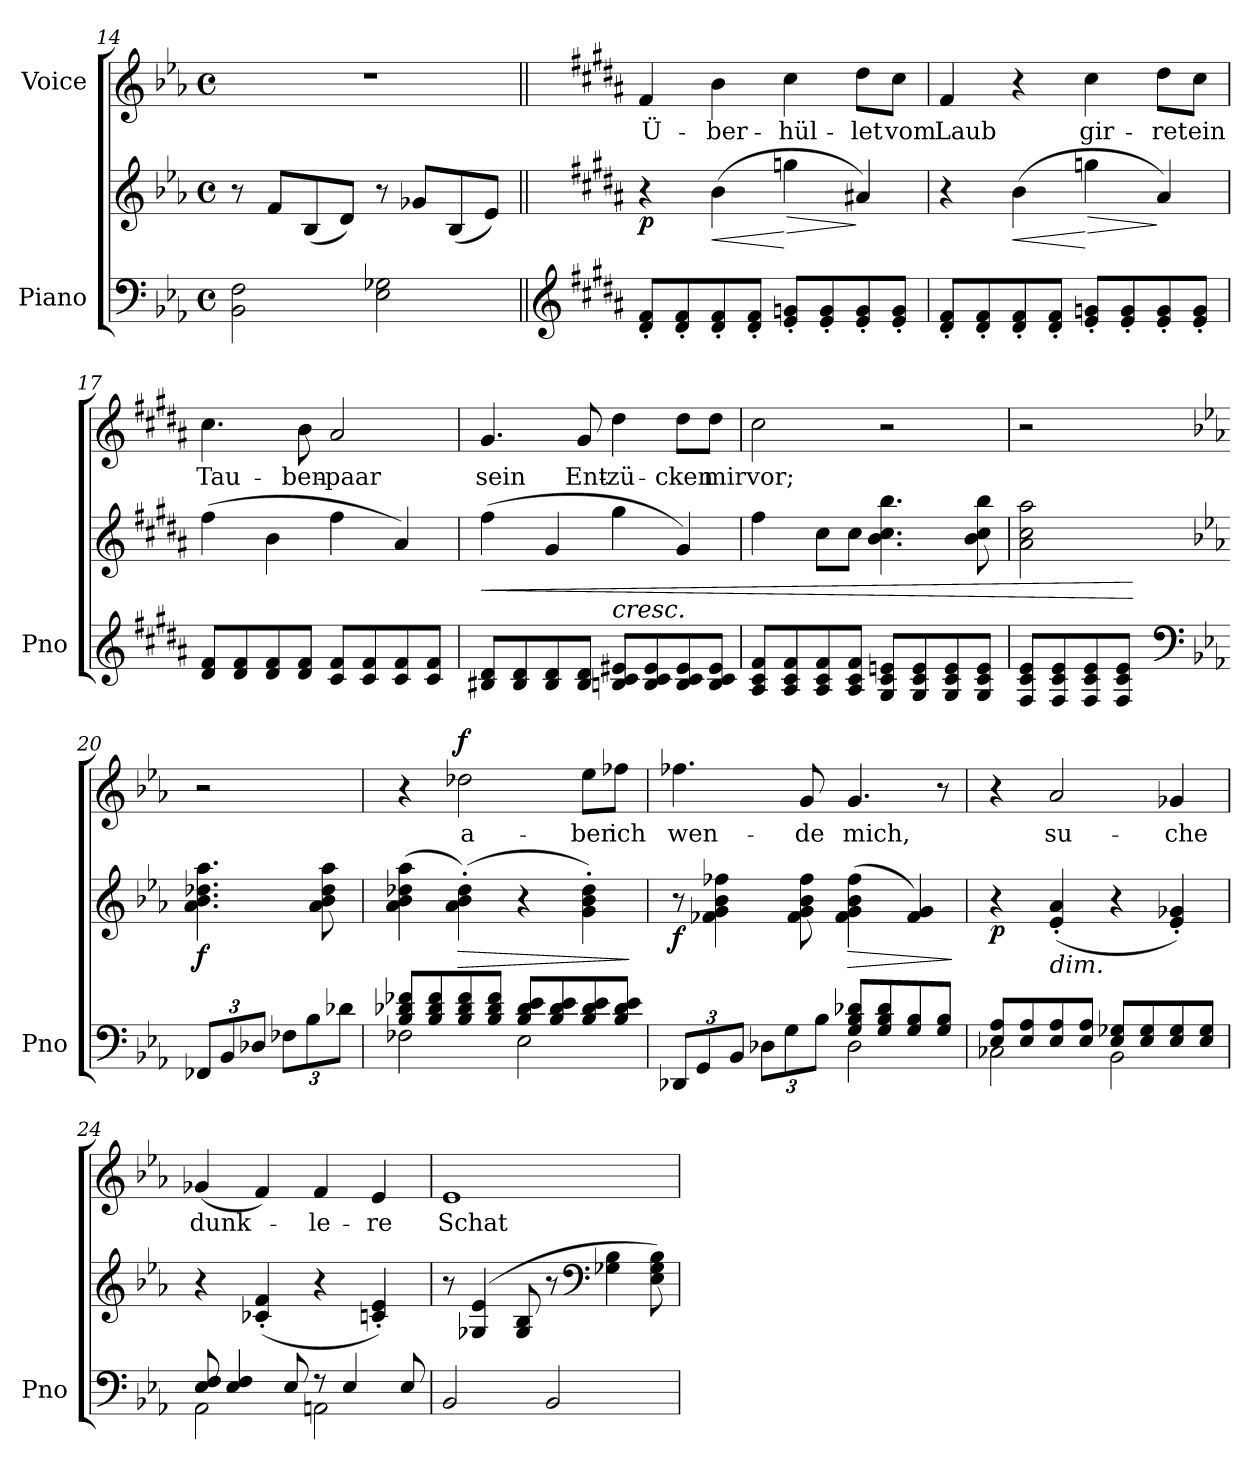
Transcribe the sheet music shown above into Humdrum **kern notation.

**kern	**kern	**dynam	**kern	**text	**dynam
*part2	*part2	*part2	*part1	*part1	*part1
*staff3	*staff2	*staff2/3	*staff1	*staff1	*staff1
*I"Piano	*	*	*I"Voice	*	*
*I'Pno	*	*	*	*	*
*clefF4	*clefG2	*	*clefG2	*	*
*k[b-e-a-]	*k[b-e-a-]	*	*k[b-e-a-]	*	*
*M4/4	*M4/4	*	*M4/4	*	*
*met(c)	*met(c)	*	*met(c)	*	*
=14	=14	=14	=14	=14	=14
2BB-\ 2F\	8r	.	1r	.	.
.	8f/L	.	.	.	.
.	(<8B-/	.	.	.	.
.	8d/J)	.	.	.	.
2E-\ 2G-X\	8r	.	.	.	.
.	8g-X/L	.	.	.	.
.	(<8B-/	.	.	.	.
.	8e-/J)	.	.	.	.
!!LO:PB:g=z
=15||	=15||	=15||	=15||	=15||	=15||
*clefG2	*	*	*	*	*
*k[f#c#g#d#a#]	*k[f#c#g#d#a#]	*	*k[f#c#g#d#a#]	*	*
!	!	!LO:DY:b	!	!LO:LY:b	!
8d#/' 8f#/'L	4r	p	4f#/	Ü-	.
8d#/' 8f#/'	.	.	.	.	.
!	!	!LO:HP:b	!	!LO:LY:b	!
8d#/' 8f#/'	(>4b\	<	4b\	-ber-	.
8d#/' 8f#/'J	.	.	.	.	.
!	!	!LO:HP:n=1:b	!	!LO:LY:b	!
8e/' 8gn/'L	4ggn\	[ >	4cc#\	-hül-	.
8e/' 8g/'	.	.	.	.	.
!	!	!	!	!LO:LY:b	!
8e/' 8g/'	4a#X/)	]	8dd#\L	-let	.
!	!	!	!	!LO:LY:b	!
8e/' 8g/'J	.	.	8cc#\J	vom	.
=16	=16	=16	=16	=16	=16
!	!	!	!	!LO:LY:b	!
8d#/' 8f#/'L	4r	.	4f#/	Laub	.
8d#/' 8f#/'	.	.	.	.	.
!	!	!LO:HP:b	!	!	!
8d#/' 8f#/'	(>4b\	<	4r	.	.
8d#/' 8f#/'J	.	.	.	.	.
!	!	!LO:HP:n=1:b	!	!LO:LY:b	!
8e/' 8gn/'L	4ggn\	[ >	4cc#\	gir-	.
8e/' 8g/'	.	.	.	.	.
!	!	!	!	!LO:LY:b	!
8e/' 8g/'	4a#/)	]	8dd#\L	-ret	.
!	!	!	!	!LO:LY:b	!
8e/' 8g/'J	.	.	8cc#\J	ein	.
=17	=17	=17	=17	=17	=17
!	!	!	!	!LO:LY:b	!
8d#/ 8f#/L	(>4ff#\	.	4.cc#\	Tau-	.
8d#/ 8f#/	.	.	.	.	.
8d#/ 8f#/	4b\	.	.	.	.
!	!	!	!	!LO:LY:b	!
8d#/ 8f#/J	.	.	8b\	-ben-	.
!	!	!	!	!LO:LY:b	!
8c#/ 8f#/L	4ff#\	.	2a#/	-paar	.
8c#/ 8f#/	.	.	.	.	.
8c#/ 8f#/	4a#/)	.	.	.	.
8c#/ 8f#/J	.	.	.	.	.
!!LO:LB:g=z
=18	=18	=18	=18	=18	=18
!	!	!LO:HP:b	!	!LO:LY:b	!
8B#X/ 8d#/L	(>4ff#\	<	4.g#/	sein	.
8B#/ 8d#/	.	.	.	.	.
8B#/ 8d#/	4g#/	.	.	.	.
!	!	!	!	!LO:LY:b	!
8B#/ 8d#/J	.	.	8g#/	Ent-	.
!	!LO:TX:b:i:t=cresc.	!	!	!	!
!	!	!	!	!LO:LY:b	!
8Bn/ 8c#/ 8e#X/L	4gg#\	.	4dd#\	-zü-	.
8B/ 8c#/ 8e#/	.	.	.	.	.
!	!	!	!	!LO:LY:b	!
8B/ 8c#/ 8e#/	4g#/)	.	8dd#\L	-cken	.
!	!	!	!	!LO:LY:b	!
8B/ 8c#/ 8e#/J	.	.	8dd#\J	mir	.
=19	=19	=19	=19	=19	=19
!	!	!	!	!LO:LY:b	!
8A#/ 8c#/ 8f#/L	4ff#\	.	2cc#\	vor;	.
8A#/ 8c#/ 8f#/	.	.	.	.	.
8A#/ 8c#/ 8f#/	8cc#\L	.	.	.	.
8A#/ 8c#/ 8f#/J	8cc#\J	.	.	.	.
8G#/ 8c#/ 8en/L	4.b\ 4.cc#\ 4.bb\	.	2r	.	.
8G#/ 8c#/ 8e/	.	.	.	.	.
8G#/ 8c#/ 8e/	.	.	.	.	.
8G#/ 8c#/ 8e/J	8b\ 8cc#\ 8bb\	.	.	.	.
=20	=20	=20	=20	=20	=20
8F#/ 8c#/ 8e/L	2a#\ 2cc#\ 2aa#\	.	2r	.	.
8F#/ 8c#/ 8e/	.	.	.	.	.
8F#/ 8c#/ 8e/	.	.	.	.	.
8F#/ 8c#/ 8e/J	.	.	.	.	.
.	.	[	.	.	.
=20X1-	=20X1-	=20X1-	=20X1-	=20X1-	=20X1-
*clefF4	*	*	*	*	*
*k[b-e-a-]	*k[b-e-a-]	*	*k[b-e-a-]	*	*
*Xbrackettup	*	*	*	*	*
!	!	!LO:DY:b	!	!	!
12FF-X/L	4.a-\ 4.b-\ 4.dd-X\ 4.aa-\	f	2r	.	.
12BB-/	.	.	.	.	.
12D-X/J	.	.	.	.	.
12F-X\L	.	.	.	.	.
12B-\	.	.	.	.	.
.	8a-\ 8b-\ 8dd-\ 8aa-\	.	.	.	.
12d-X\J	.	.	.	.	.
!!LO:LB:g=z
=21	=21	=21	=21	=21	=21
*^	*	*	*	*	*
8B-/ 8d-X/ 8f-X/L	2F-X\	(>4a-\ 4b-\ 4dd-X\ 4aa-\	.	4r	.	.
8B-/ 8d-/ 8f-/	.	.	.	.	.	.
!	!	!	!LO:HP:b	!	!LO:LY:b	!LO:DY:a
8B-/ 8d-/ 8f-/	.	(>4a-\' 4b-\' 4dd-\')	>	2dd-X\	a-	f
8B-/ 8d-/ 8f-/J	.	.	.	.	.	.
8B-/ 8d-/ 8e-/L	2E-\	4r	.	.	.	.
8B-/ 8d-/ 8e-/	.	.	.	.	.	.
!	!	!	!	!	!LO:LY:b	!
8B-/ 8d-/ 8e-/	.	4g\' 4b-\' 4dd-\')	.	8ee-\L	-ber	.
!	!	!	!	!	!LO:LY:b	!
8B-/ 8d-/ 8e-/J	.	.	.	8ff-X\J	ich	.
*v	*v	*	*	*	*	*
.	.	]	.	.	.
=22	=22	=22	=22	=22	=22
*^	*	*	*	*	*
!	!	!	!LO:DY:b	!	!LO:LY:b	!
12DD-X/L	2ryy	8r	f	4.ff-X\	wen-	.
12GG/	.	.	.	.	.	.
.	.	4f-X\ 4g\ 4b-\ 4ff-X\	.	.	.	.
12BB-/J	.	.	.	.	.	.
12D-X\L	.	.	.	.	.	.
12G\	.	.	.	.	.	.
!	!	!	!	!	!LO:LY:b	!
.	.	8f-\ 8g\ 8b-\ 8ff-\	.	8g/	-de	.
12B-\J	.	.	.	.	.	.
!	!	!	!LO:HP:b	!	!LO:LY:b	!
8G/ 8B-/ 8d-X/L	2D-\	(>4f-\ 4g\ 4b-\ 4ff-\	>	4.g/	mich,	.
8G/ 8B-/ 8d-/	.	.	.	.	.	.
8G/ 8B-/	.	4f-/ 4g/)	.	.	.	.
8G/ 8B-/J	.	.	.	8r	.	.
*v	*v	*	*	*	*	*
.	.	]	.	.	.
=23	=23	=23	=23	=23	=23
*^	*	*	*	*	*
!	!	!	!LO:DY:b	!	!	!
8E-/ 8A-/L	2C-X\	4r	p	4r	.	.
8E-/ 8A-/	.	.	.	.	.	.
!	!	!LO:TX:b:i:t=dim.	!	!	!	!
!	!	!	!	!	!LO:LY:b	!
8E-/ 8A-/	.	(>4e-/' 4a-/'	.	2a-/	su-	.
8E-/ 8A-/J	.	.	.	.	.	.
8E-/ 8G-X/L	2BB-\	4r	.	.	.	.
8E-/ 8G-/	.	.	.	.	.	.
!	!	!	!	!	!LO:LY:b	!
8E-/ 8G-/	.	4e-/' 4g-X/')	.	4g-X/	-che	.
8E-/ 8G-/J	.	.	.	.	.	.
!!LO:LB:g=z
=24	=24	=24	=24	=24	=24	=24
!	!	!	!	!	!LO:LY:b	!
8E-/ 8F/	2AA-\	4r	.	(<4g-X/	dunk-	.
4E-/ 4F/	.	.	.	.	.	.
.	.	(<4c-X/' 4f/'	.	4f/)	.	.
8E-/	.	.	.	.	.	.
!	!	!	!	!	!LO:LY:b	!
8r	2AAn\	4r	.	4f/	-le-	.
4E-/	.	.	.	.	.	.
!	!	!	!	!	!LO:LY:b	!
.	.	4cn/' 4e-/')	.	4e-/	-re	.
8E-/	.	.	.	.	.	.
*v	*v	*	*	*	*	*
=25	=25	=25	=25	=25	=25
!	!	!	!	!LO:LY:b	!
2BB-/	8r	.	1e-	Schat-	.
.	(>4G-X/ 4e-/	.	.	.	.
.	8G-/ 8B-/	.	.	.	.
2BB-/	8r	.	.	.	.
*	*clefF4	*	*	*	*
.	4G-X\ 4B-\	.	.	.	.
.	8E-\ 8G-\ 8B-\)	.	.	.	.
=	=	=	=	=	=
*-	*-	*-	*-	*-	*-
